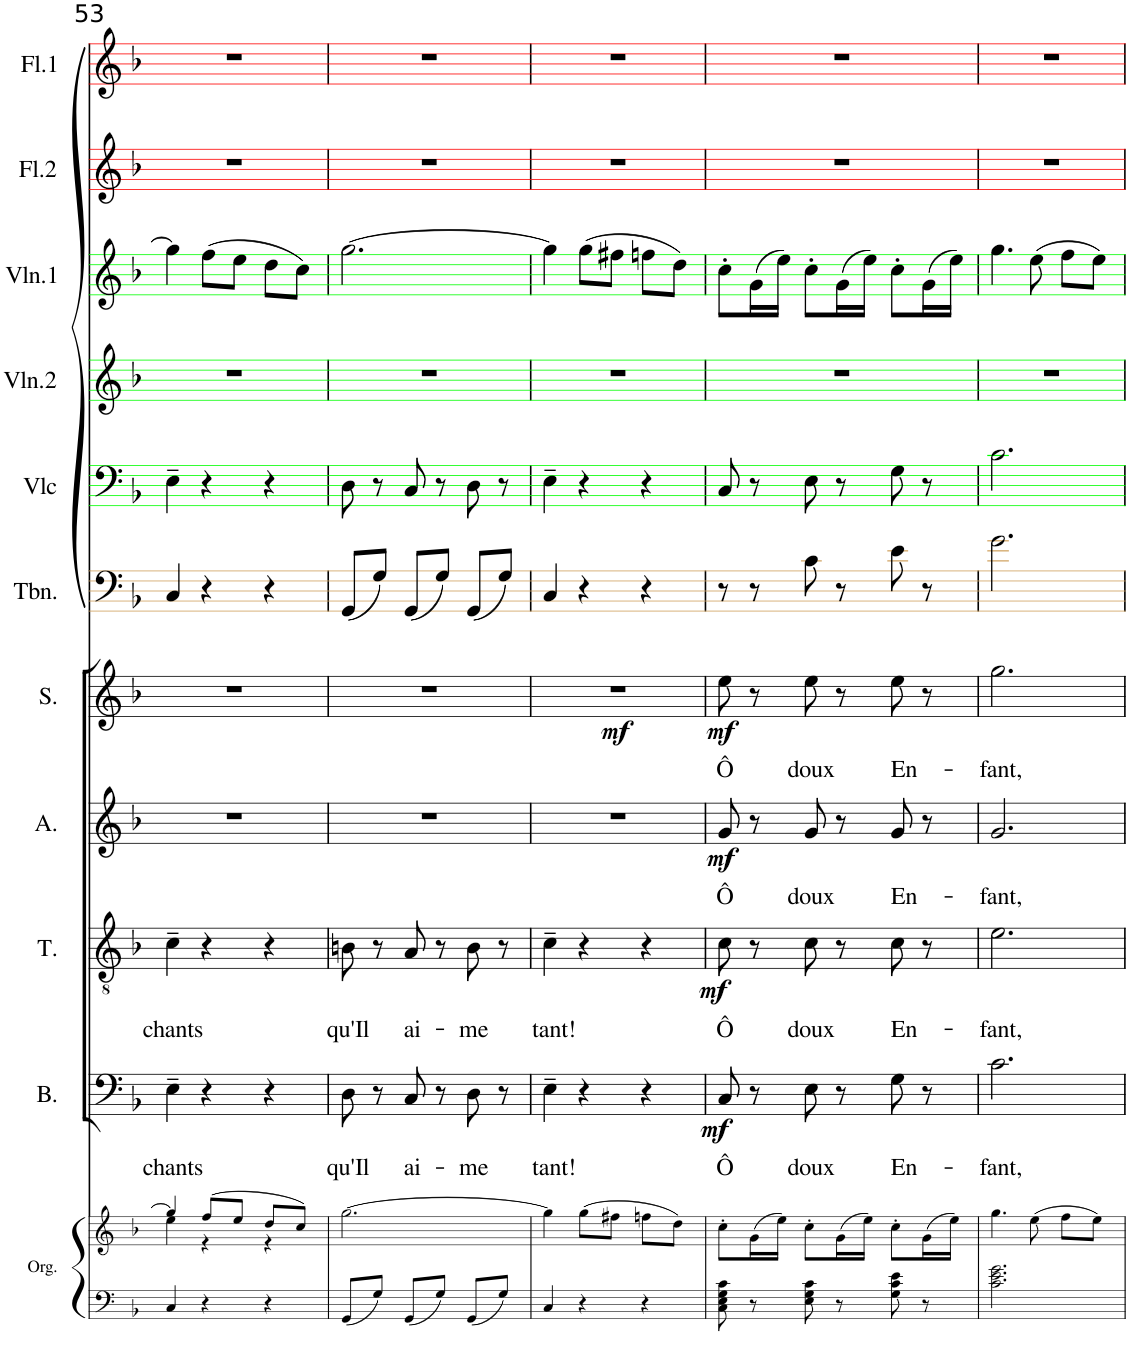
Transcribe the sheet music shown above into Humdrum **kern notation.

**kern	**kern	**kern	**text	**dynam	**kern	**text	**dynam	**kern	**text	**dynam	**kern	**text	**dynam	**kern	**kern	**kern	**kern	**kern	**kern
*part11	*part11	*part10	*part10	*part10	*part9	*part9	*part9	*part8	*part8	*part8	*part7	*part7	*part7	*part6	*part5	*part4	*part3	*part2	*part1
*staff12	*staff11	*staff10	*staff10	*staff10	*staff9	*staff9	*staff9	*staff8	*staff8	*staff8	*staff7	*staff7	*staff7	*staff6	*staff5	*staff4	*staff3	*staff2	*staff1
*I"Orgue	*	*I"Bass	*	*	*I"Ténor	*	*	*I"Alto	*	*	*I"Soprano	*	*	*I"Trombone	*I"Violoncelle	*I"Violon 2	*I"Violon 1	*I"Flûte 2	*I"Flûte 1
*I'Org.	*	*I'B.	*	*	*I'T.	*	*	*I'A.	*	*	*I'S.	*	*	*I'Tbn.	*I'Vlc	*I'Vln.2	*I'Vln.1	*I'Fl.2	*I'Fl.1
!!LO:PB:g=z
*clefF4	*clefG2	*clefF4	*	*	*clefGv2	*	*	*clefG2	*	*	*clefG2	*	*	*clefF4	*clefF4	*clefG2	*clefG2	*clefG2	*clefG2
*k[b-]	*k[b-]	*k[b-]	*	*	*k[b-]	*	*	*k[b-]	*	*	*k[b-]	*	*	*k[b-]	*k[b-]	*k[b-]	*k[b-]	*k[b-]	*k[b-]
*M3/4	*M3/4	*M3/4	*	*	*M3/4	*	*	*M3/4	*	*	*M3/4	*	*	*M3/4	*M3/4	*M3/4	*M3/4	*M3/4	*M3/4
=53	=53	=53	=53	=53	=53	=53	=53	=53	=53	=53	=53	=53	=53	=53	=53	=53	=53	=53	=53
*	*^	*	*	*	*	*	*	*	*	*	*	*	*	*	*	*	*	*	*
!	!	!	!	!LO:LY:b	!	!	!LO:LY:b	!	!	!	!	!	!	!	!	!	!	!	!	!
4C/	4gg/]	4ee\	4E~\	chants	.	4c~\	chants	.	2.r	.	.	2.r	.	.	4C/	4E~\	2.r	4gg\]	2.r	2.r
4r	(8ff/L	4r	4r	.	.	4r	.	.	.	.	.	.	.	.	4r	4r	.	(8ff\L	.	.
.	8ee/J	.	.	.	.	.	.	.	.	.	.	.	.	.	.	.	.	8ee\J	.	.
4r	8dd/L	4r	4r	.	.	4r	.	.	.	.	.	.	.	.	4r	4r	.	8dd\L	.	.
.	8cc/J)	.	.	.	.	.	.	.	.	.	.	.	.	.	.	.	.	8cc\J)	.	.
*	*v	*v	*	*	*	*	*	*	*	*	*	*	*	*	*	*	*	*	*	*
=54	=54	=54	=54	=54	=54	=54	=54	=54	=54	=54	=54	=54	=54	=54	=54	=54	=54	=54	=54
!	!	!	!LO:LY:b	!	!	!LO:LY:b	!	!	!	!	!	!	!	!	!	!	!	!	!
8GG/L	[2.gg\	8D\	qu'Il	.	8Bn\	qu'Il	.	2.r	.	.	2.r	.	.	(8GG/L	8D\	2.r	[2.gg\	2.r	2.r
8G/J	.	8r	.	.	8r	.	.	.	.	.	.	.	.	8G/J)	8r	.	.	.	.
!	!	!	!LO:LY:b	!	!	!LO:LY:b	!	!	!	!	!	!	!	!	!	!	!	!	!
8GG/L	.	8C/	ai-	.	8A/	ai-	.	.	.	.	.	.	.	(8GG/L	8C/	.	.	.	.
8G/J	.	8r	.	.	8r	.	.	.	.	.	.	.	.	8G/J)	8r	.	.	.	.
!	!	!	!LO:LY:b	!	!	!LO:LY:b	!	!	!	!	!	!	!	!	!	!	!	!	!
8GG/L	.	8D\	-me	.	8B\	-me	.	.	.	.	.	.	.	(8GG/L	8D\	.	.	.	.
8G/J	.	8r	.	.	8r	.	.	.	.	.	.	.	.	8G/J)	8r	.	.	.	.
=55	=55	=55	=55	=55	=55	=55	=55	=55	=55	=55	=55	=55	=55	=55	=55	=55	=55	=55	=55
!	!	!	!LO:LY:b	!	!	!LO:LY:b	!	!	!	!	!	!	!	!	!	!	!	!	!
4C/	4gg\]	4E~\	tant!	.	4c~\	tant!	.	2.r	.	.	2.r	.	.	4C/	4E~\	2.r	4gg\]	2.r	2.r
4r	(8gg\L	4r	.	.	4r	.	.	.	.	.	.	.	.	4r	4r	.	(8gg\L	.	.
.	8ff#X\J	.	.	.	.	.	.	.	.	.	.	.	.	.	.	.	8ff#X\J	.	.
4r	8ffn\L	4r	.	.	4r	.	.	.	.	.	.	.	.	4r	4r	.	8ffn\L	.	.
.	8dd\J)	.	.	.	.	.	.	.	.	.	.	.	.	.	.	.	8dd\J)	.	.
=56	=56	=56	=56	=56	=56	=56	=56	=56	=56	=56	=56	=56	=56	=56	=56	=56	=56	=56	=56
!	!	!	!LO:LY:b	!LO:DY:b	!	!LO:LY:b	!LO:DY:b	!	!LO:LY:b	!LO:DY:b	!	!LO:LY:b	!LO:DY:b	!	!	!	!	!	!
!	!	!	!	!	!	!	!	!	!	!	!	!	!LO:DY:n=1:b	!	!	!	!	!	!
8C\ 8E\ 8G\ 8c\	8cc'\L	8C/	Ô	mf	8c\	Ô	mf	8g/	Ô	mf	8ee\	Ô	mf mf	8r	8C/	2.r	8cc'\L	2.r	2.r
8r	(16g\L	8r	.	.	8r	.	.	8r	.	.	8r	.	.	8r	8r	.	(16g\L	.	.
.	16ee\JJ)	.	.	.	.	.	.	.	.	.	.	.	.	.	.	.	16ee\JJ)	.	.
!	!	!	!LO:LY:b	!	!	!LO:LY:b	!	!	!LO:LY:b	!	!	!LO:LY:b	!	!	!	!	!	!	!
8E\ 8G\ 8c\	8cc'\L	8E\	doux	.	8c\	doux	.	8g/	doux	.	8ee\	doux	.	8c\	8E\	.	8cc'\L	.	.
8r	(16g\L	8r	.	.	8r	.	.	8r	.	.	8r	.	.	8r	8r	.	(16g\L	.	.
.	16ee\JJ)	.	.	.	.	.	.	.	.	.	.	.	.	.	.	.	16ee\JJ)	.	.
!	!	!	!LO:LY:b	!	!	!LO:LY:b	!	!	!LO:LY:b	!	!	!LO:LY:b	!	!	!	!	!	!	!
8G\ 8c\ 8e\	8cc'\L	8G\	En-	.	8c\	En-	.	8g/	En-	.	8ee\	En-	.	8e\	8G\	.	8cc'\L	.	.
8r	(16g\L	8r	.	.	8r	.	.	8r	.	.	8r	.	.	8r	8r	.	(16g\L	.	.
.	16ee\JJ)	.	.	.	.	.	.	.	.	.	.	.	.	.	.	.	16ee\JJ)	.	.
=57	=57	=57	=57	=57	=57	=57	=57	=57	=57	=57	=57	=57	=57	=57	=57	=57	=57	=57	=57
!	!	!	!LO:LY:b	!	!	!LO:LY:b	!	!	!LO:LY:b	!	!	!LO:LY:b	!	!	!	!	!	!	!
2.c\ 2.e\ 2.g\	4.gg\	2.c\	-fant,	.	2.e\	-fant,	.	2.g/	-fant,	.	2.gg\	-fant,	.	2.g\	2.c\	2.r	4.gg\	2.r	2.r
.	(8ee\	.	.	.	.	.	.	.	.	.	.	.	.	.	.	.	(8ee\	.	.
.	8ff\L	.	.	.	.	.	.	.	.	.	.	.	.	.	.	.	8ff\L	.	.
.	8ee\J)	.	.	.	.	.	.	.	.	.	.	.	.	.	.	.	8ee\J)	.	.
=	=	=	=	=	=	=	=	=	=	=	=	=	=	=	=	=	=	=	=
*-	*-	*-	*-	*-	*-	*-	*-	*-	*-	*-	*-	*-	*-	*-	*-	*-	*-	*-	*-
